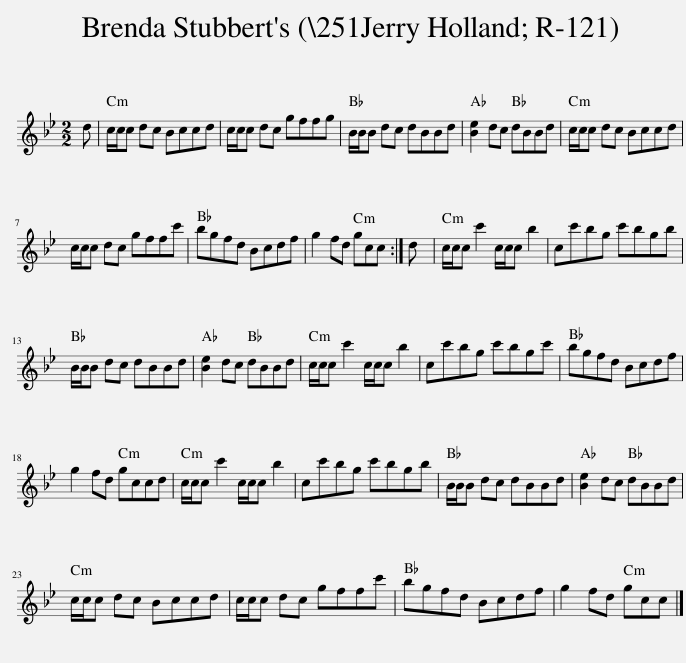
X:1
L:1/8
M:2/2
I:linebreak $
K:Bb
V:1 treble
V:1
 d | c/c/c dc Bccd | c/c/c dc gffg | B/B/B dc dBBd | [Be]2 dc dBBd | %5
 c/c/c dc Bccd |$ c/c/c dc gffc' | bgfd Bcdf | g2 fd gcc :| d | %10
 c/c/c c'2 c/c/c b2 | cc'bg c'bgb |$ B/B/B dc dBBd | [Be]2 dc dBBd | c/c/c c'2 c/c/c b2 | %15
 cc'bg c'bgc' | bgfd Bcdf |$ g2 fd gccd | c/c/c c'2 c/c/c b2 | cc'bg c'bgb | %20
 B/B/B dc dBBd | [Be]2 dc dBBd |$ c/c/c dc Bccd | c/c/c dc gffc' | bgfd Bcdf | %25
 g2 fd gcc |] %26
